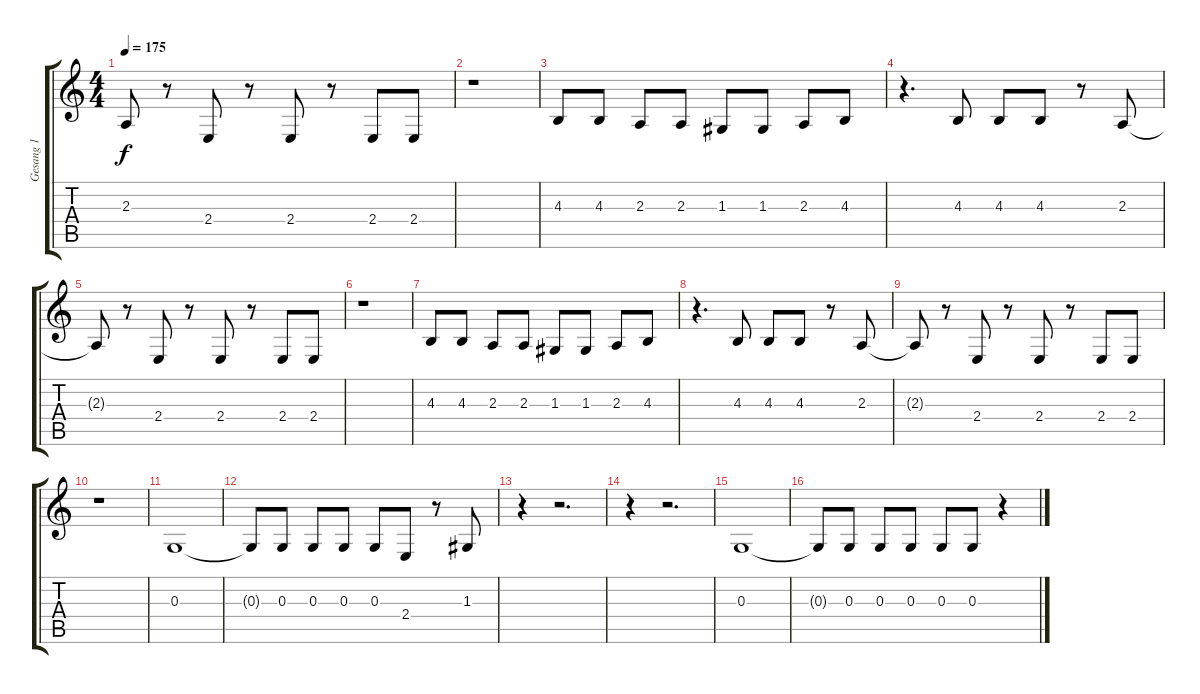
\track ("Gesang 1" "Gesang 1") {instrument lead6voice}
\staff {score tabs}
\tuning (E4 B3 G3 D3 A2 E2) {hide}
\ts (4 4)
\tempo 175
\clef g2
\ks c
2.3{t}.8{dy f} r.8 2.4.8 r.8 2.4.8 r.8 2.4.8 2.4.8 |
r.1 |
4.3.8 4.3.8 2.3.8 2.3.8 1.3.8 1.3.8 2.3.8 4.3.8 |
r.4{d} 4.3.8 4.3.8 4.3.8 r.8 2.3.8 |
2.3{t}.8 r.8 2.4.8 r.8 2.4.8 r.8 2.4.8 2.4.8 |
r.1 |
4.3.8 4.3.8 2.3.8 2.3.8 1.3.8 1.3.8 2.3.8 4.3.8 |
r.4{d} 4.3.8 4.3.8 4.3.8 r.8 2.3.8 |
2.3{t}.8 r.8 2.4.8 r.8 2.4.8 r.8 2.4.8 2.4.8 |
r.1 |
0.3.1 |
0.3{t}.8 0.3.8 0.3.8 0.3.8 0.3.8 2.4.8 r.8 1.3.8 |
r.4 r.2{d} |
r.4 r.2{d} |
0.3.1 |
0.3{t}.8 0.3.8 0.3.8 0.3.8 0.3.8 0.3.8 r.4
